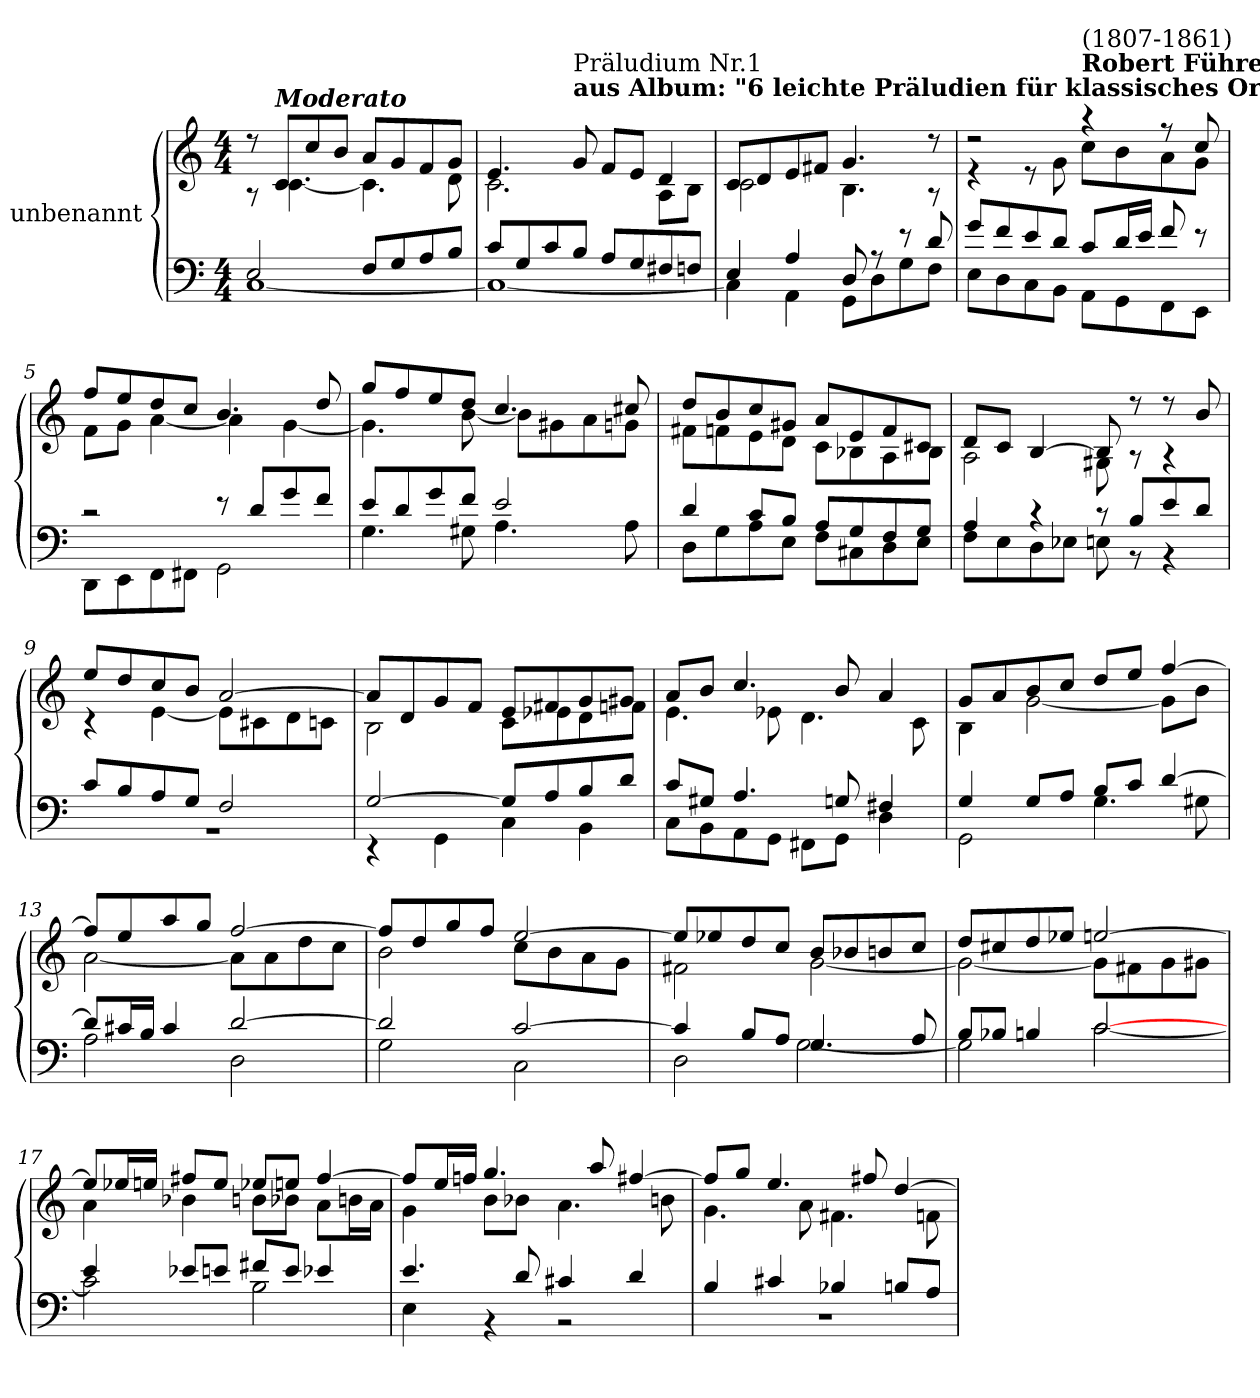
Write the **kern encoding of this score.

**kern	**kern
*part1	*part1
*staff2	*staff1
*I"unbenannt	*
*clefF4	*clefG2
*k[]	*k[]
*M4/4	*M4/4
=1	=1
*^	*^
2E/	[1C	8r	8r
!	!	!LO:TX:a:Bi:t=Moderato	!
.	.	8c/L	[4.c\
.	.	8cc/	.
.	.	8b/J	.
8F/L	.	8a/L	4.c\]
8G/	.	8g/	.
8A/	.	8f/	.
8B/J	.	8g/J	8d\
=2	=2	=2	=2
8c/L	1C_	4.e/	2.c\
8G/	.	.	.
8c/	.	.	.
!	!	!LO:TX:a:B:t=aus Album&colon; "6 leichte Präludien für klassisches Orgelspiel"	!
!	!	!LO:TX:a:t=Präludium Nr.1	!
8B/J	.	8g/	.
8A/L	.	8f/L	.
8G/	.	8e/J	.
8F#X/	.	4d/	8A\L
8Fn/J	.	.	8B\J
=3	=3	=3	=3
4E/	4C\]	8c/L	2c\
.	.	8d/	.
4A/	4AA\	8e/	.
.	.	8f#X/J	.
8D/	8GG\L	4.g/	4.B\
8r	8D\	.	.
8r	8G\	.	.
8d/	8F\J	8r	8r
!!LO:LB:g=z	!!
=4	=4	=4	=4
8g/L	8E\L	2r	4r
8f/	8D\	.	.
8e/	8C\	.	8r
8d/J	8BB\J	.	8g\
!	!	!LO:TX:a:B:t=Robert Führer	!
!	!	!LO:TX:a:t=(1807-1861)	!
8c/L	8AA\L	4r	8cc\L
16d/L	8GG\	.	8b\
16e/JJ	.	.	.
8f/	8FF\	8r	8a\
8r	8EE\J	8cc/	8g\J
!!LO:LB:g=z	!!
=5	=5	=5	=5
2r	8DD\L	8ff/L	8f\L
.	8EE\	8ee/	8g\J
.	8FF\	8dd/	[4a\
.	8FF#X\J	8cc/J	.
8r	2GG\	4.b/	4a\]
8d/L	.	.	.
8g/	.	.	[4g\
8f/J	.	8dd/	.
=6	=6	=6	=6
8e/L	4.G\	8gg/L	4.g\]
8d/	.	8ff/	.
8g/	.	8ee/	.
8f/J	8G#X\	8dd/J	[8b\
2e/	4.A\	4.cc/	8b\L]
.	.	.	8g#X\
.	.	.	8a\
.	8A\	8cc#X/	8gn\J
=7	=7	=7	=7
4d/	8D\L	8dd/L	8f#X\L
.	8G\	8b/	8fn\
8c/L	8A\	8cc/	8e\
8B/J	8E\J	8g#X/J	8d\J
8A/L	8F\L	8a/L	8c\L
8G/	8C#X\	8e/	8B-X\
8F/	8D\	8f/	8A\
8G/J	8E\J	8c#X/J	8B-\J
!!LO:LB:g=z	!!
=8	=8	=8	=8
4A/	8F\L	8d/L	2A\
.	8E\	8c/J	.
4r	8D\	[4B/	.
.	8E-X\J	.	.
8r	8En\	8B/]	8G#X\
8B/L	8r	8r	8r
8e/	4r	8r	4r
8d/J	.	8b/	.
!!LO:LB:g=z	!!
=9	=9	=9	=9
8c/L	1r	8ee/L	4r
8B/	.	8dd/	.
8A/	.	8cc/	[4e\
8G/J	.	8b/J	.
2F/	.	[2a/	8e\L]
.	.	.	8c#X\
.	.	.	8d\
.	.	.	8cn\J
=10	=10	=10	=10
[2G/	4r	8a/L]	2B\
.	.	8d/	.
.	4GG\	8g/	.
.	.	8f/J	.
8G/L]	4C\	8e/L	8c\L
8A/	.	8f#X/	8e-X\
8B/	4BB\	8g/	8d\
8d/J	.	8g#X/J	8fn\J
=11	=11	=11	=11
8c/L	8C\L	8a/L	4.e\
8G#X/J	8BB\	8b/J	.
4.A/	8AA\	4.cc/	.
.	8GG\J	.	8e-X\
.	8FF#X\L	.	4.d\
8Gn/	8GG\J	8b/	.
4F#X/	4D\	4a/	.
.	.	.	8c\
!!LO:PB:g=z	!!
=12	=12	=12	=12
4G/	2GG\	8g/L	4B\
.	.	8a/	.
8G/L	.	8b/	[2g\
8A/J	.	8cc/J	.
8B/L	4.G\	8dd/L	.
8c/J	.	8ee/J	.
[4d/	.	[4ff/	8g\L]
.	8G#X\	.	8b\J
!!LO:LB:g=z	!!
=13	=13	=13	=13
8d/L]	2A\	8ff/L]	[2a\
16c#X/L	.	8ee/	.
16B/JJ	.	.	.
4c#/	.	8aa/	.
.	.	8gg/J	.
[2d/	2D\	[2ff/	8a\L]
.	.	.	8a\
.	.	.	8dd\
.	.	.	8cc\J
=14	=14	=14	=14
2d/]	2G\	8ff/L]	2b\
.	.	8dd/	.
.	.	8gg/	.
.	.	8ff/J	.
[2c/	2C\	[2ee/	8cc\L
.	.	.	8b\
.	.	.	8a\
.	.	.	8g\J
=15	=15	=15	=15
4c/]	2D\	8ee/L]	2f#X\
.	.	8ee-X/	.
8B/L	.	8dd/	.
8A/J	.	8cc/J	.
4.G/	[2G\	8b/L	[2g\
.	.	8b-X/	.
.	.	8bn/	.
8A/	.	8cc/J	.
!!LO:LB:g=z	!!
=16	=16	=16	=16
8B/L	2G\]	8dd/L	2g\_
8B-X/J	.	8cc#X/	.
4Bn/	.	8dd/	.
.	.	8ee-X/J	.
[2c/	[2c\	[2een/	8g\L]
.	.	.	8f#X\
.	.	.	8g\
.	.	.	8g#X\J
!!LO:LB:g=z	!!
=17	=17	=17	=17
4e/	2c\]	8ee/L]	4a\
.	.	16ee-X/L	.
.	.	16een/JJ	.
8e-X/L	.	8ff#X/L	4b-X\
8en/J	.	8ee/J	.
8f#X/L	2B\	8ee-X/L	8bn\L
8e/J	.	8een/J	8b-X\J
4e-X/	.	[4ff#/	8a\L
.	.	.	16bn\L
.	.	.	16a\JJ
=18	=18	=18	=18
4.e/	4E\	8ff#/L]	4g\
.	.	16ee/L	.
.	.	16ffn/JJ	.
.	4r	4.gg/	8b\L
8d/	.	.	8b-X\J
4c#X/	2r	.	4.a\
.	.	8aa/	.
4d/	.	[4ff#X/	.
.	.	.	8bn\
=19	=19	=19	=19
4B/	1r	8ff#/L]	4.g\
.	.	8gg/J	.
4c#X/	.	4.ee/	.
.	.	.	8a\
4B-X/	.	.	4.f#X\
.	.	8ff#X/	.
8Bn/L	.	[4dd/	.
8A/J	.	.	8fn\
*v	*v	*	*
*	*v	*v
=	=
*-	*-
